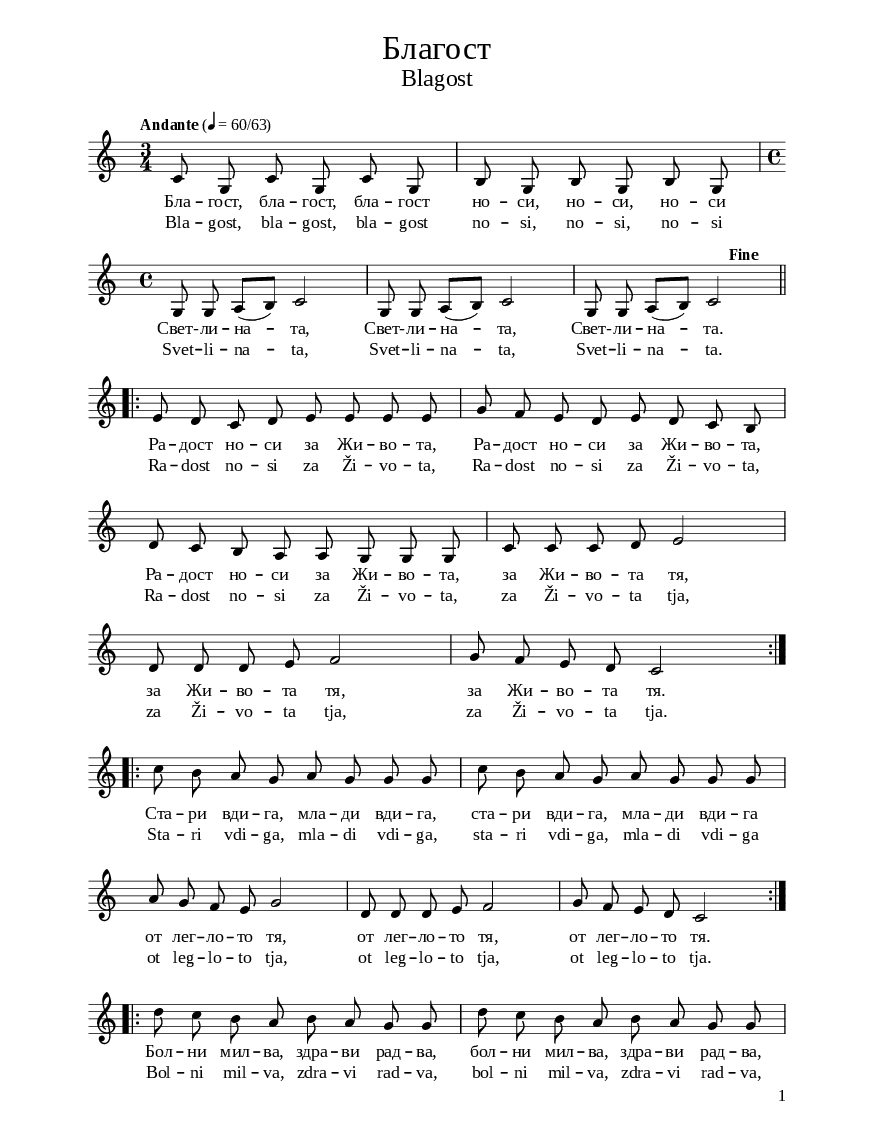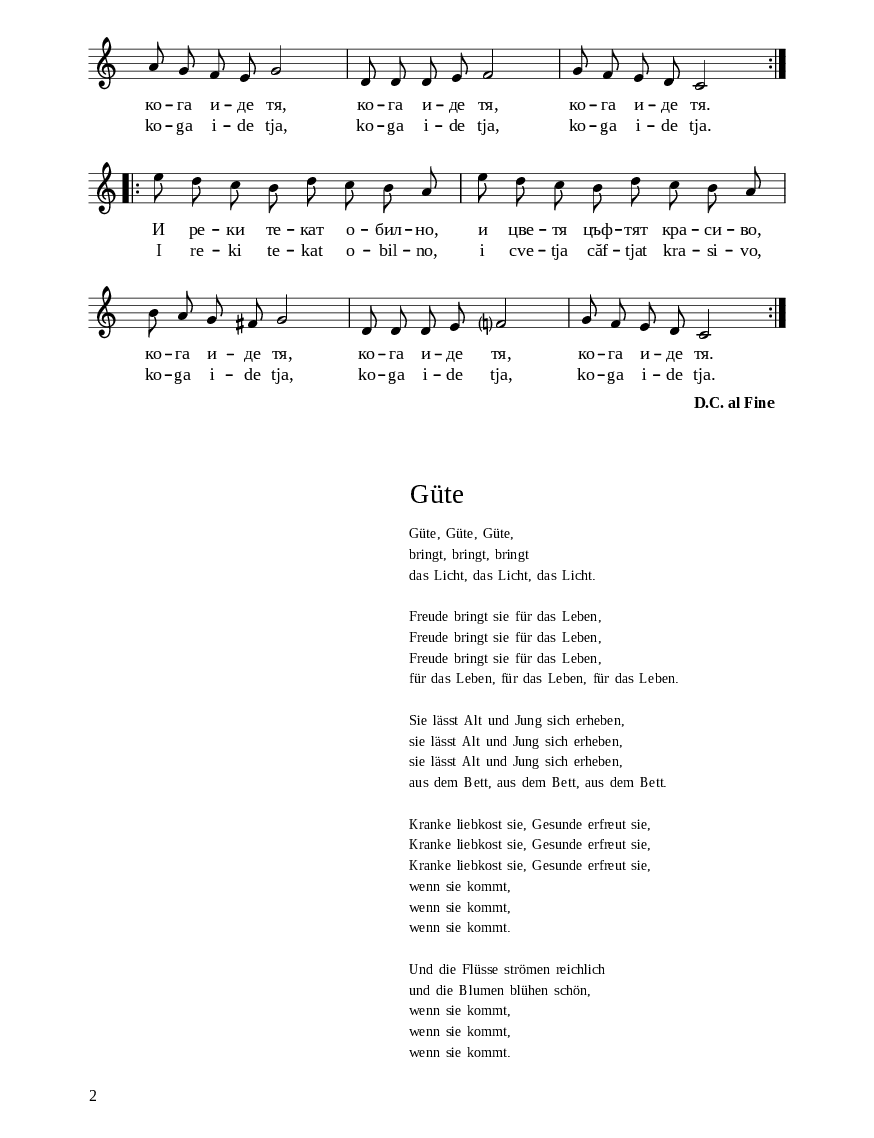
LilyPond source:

\version "2.24.2"

% include paper part and global functions
\include "include/globals.ily"

\bookpart {
  \label #'ref072
  \tocItem \markup "Благост – Blagost"
  \include "include/bookpart-paper.ily"
  \score {
    \include "include/score-layout.ily"

    \new Voice \absolute {

      \clef treble
      \key c \major
      \time 3/4
      \tempoFunc "Andante" 4 "60/63"
      \autoBeamOff
      c'8 g c' g c' g | b8 g b g b g \break |

      \time 4/4  g8 g a [( b )] c'2 |g8 g a [( b )] c'2 | g8 g a [( b )] c'2^\markup{ \bold {" " " "Fine} }  \break |

      \bar ".|:-||"
      e'8 d' c' d' e' e' e' e' | g'8 f' e' d' e' d' c' b \break |

      d'8 c' b a a g g g |c'8 c' c' d' e'2 \break |

      d'8 d' d' e' f'2 | g'8 f' e' d' c'2 \break \bar ":|.:"



      c''8 b' a' g' a' g' g' g' |  c''8 b' a' g' a' g' g' g' \break |

      a'8 g' f' e' g'2 | d'8 d' d' e' f'2 | g'8 f' e' d' c'2
      \break |

      \bar ":|.:"
      d''8 c'' b' a' b' a' g' g' | d''8 c'' b' a' b' a' g' g' \break

      a'8 g' f' e' g'2 | d'8 d' d' e' f'2 | g'8 f' e' d' c'2
      \break |

     \bar ":|.:"
      e''8 d'' c'' b' d'' c'' b' a' | e''8 d'' c'' b' d'' c'' b' a' \break |

      b'8 a' g' fis' g'2 | d'8 d' d' e' f'?2 | g'8 f' e' d' c'2   \bar ":|.:"
      \break | % 27
    }

    \addlyrics {
      Бла -- гост,
      бла -- гост, бла -- гост но -- си, но -- си, но --
      си "Свет-" -- ли -- на -- та, "Свет-" -- ли -- на -- та,
      "Свет-" -- ли -- на -- та. Ра -- дост но -- си за
      Жи -- во -- та, Ра -- дост но -- си за Жи -- во
      -- та, Ра -- дост но -- си за Жи -- во -- та, за
      Жи -- во -- та тя, за Жи -- во -- та тя, за Жи
      -- во -- та тя. Ста -- ри вди -- га, мла -- ди
      вди -- га, ста -- ри вди -- га, мла -- ди вди --
      га от лег -- ло -- то тя, от лег -- ло -- то
      тя, от лег -- ло -- то тя. Бол -- ни мил -- ва,
      здра -- ви рад -- ва, бол -- ни мил -- ва, здра --
      ви рад -- ва, ко -- га и -- де тя, ко -- га и
      -- де тя, ко -- га и -- де тя. И ре -- ки те
      -- кат о -- бил -- но, и цве -- тя цъф -- тят
      кра -- си -- во, ко -- га и -- де тя, ко -- га
      и -- де тя, ко -- га и -- де тя.
    }
    \addlyrics {
      Bla -- gost,
      bla -- gost, bla -- gost no -- si, no -- si, no --
      si Svet -- li -- na -- ta, Svet -- li -- na -- ta,
      Svet -- li -- na -- ta. Ra -- dost no -- si za
      Ži -- vo -- ta, Ra -- dost no -- si za Ži -- vo
      -- ta, Ra -- dost no -- si za Ži -- vo -- ta, za
      Ži -- vo -- ta tja, za Ži -- vo -- ta tja, za Ži
      -- vo -- ta tja. Sta -- ri vdi -- ga, mla -- di
      vdi -- ga, sta -- ri vdi -- ga, mla -- di vdi --
      ga ot leg -- lo -- to tja, ot leg -- lo -- to
      tja, ot leg -- lo -- to tja. Bol -- ni mil -- va,
      zdra -- vi rad -- va, bol -- ni mil -- va, zdra --
      vi rad -- va, ko -- ga i -- de tja, ko -- ga i
      -- de tja, ko -- ga i -- de tja. I re -- ki te
      -- kat o -- bil -- no, i cve -- tja căf -- tjat
      kra -- si -- vo, ko -- ga i -- de tja, ko -- ga
      i -- de tja, ko -- ga i -- de tja.
    }
    \header {
      title = \titleFunc "Благост" "Blagost"
    }

    \midi{}

  } % score

  \markup \dc-one "D.C. al Fine"

  \markup \empty-two
  % include foreign translation(s) of the song
  \version "2.24.4"

\markup \fill-line { \fontsize #deTitleFontSize "Güte" }
\markup \null
\markup \null

\markup \abs-fontsize #10 {
   \hspace #30
  \override #`(baseline-skip . ,deCoupletBaselineSkip)

  \column {
    \line { " " Güte, Güte, Güte,}

    \line { " " bringt, bringt, bringt }
     \line { " " das Licht, das Licht, das Licht.}

    \line { " "}

    \line { " " Freude bringt sie für das Leben, }
    \line { " " Freude bringt sie für das Leben, }
    \line { " " Freude bringt sie für das Leben, }

    \line { " "für das Leben, für das Leben, für das Leben. }
    \line { " "}

    \line { " "Sie lässt Alt und Jung sich erheben, }
    \line { " "sie lässt Alt und Jung sich erheben, }
    \line { " "sie lässt Alt und Jung sich erheben, }

    \line { " "aus dem Bett, aus dem Bett, aus dem Bett.}
    \line { " "}

    \line { " "Kranke liebkost sie, Gesunde erfreut sie,}
    \line { " "Kranke liebkost sie, Gesunde erfreut sie, }
    \line { " "Kranke liebkost sie, Gesunde erfreut sie, }

    \line { " "wenn sie kommt, }
    \line { " "wenn sie kommt,  }
    \line { " "wenn sie kommt.  }

    \line { " "}

    \line { " "Und die Flüsse strömen reichlich }

    \line { " "und die Blumen blühen schön,}

    \line { " "wenn sie kommt, }
    \line { " "wenn sie kommt,  }
    \line { " "wenn sie kommt.  }




  }


}


} % bookpart
